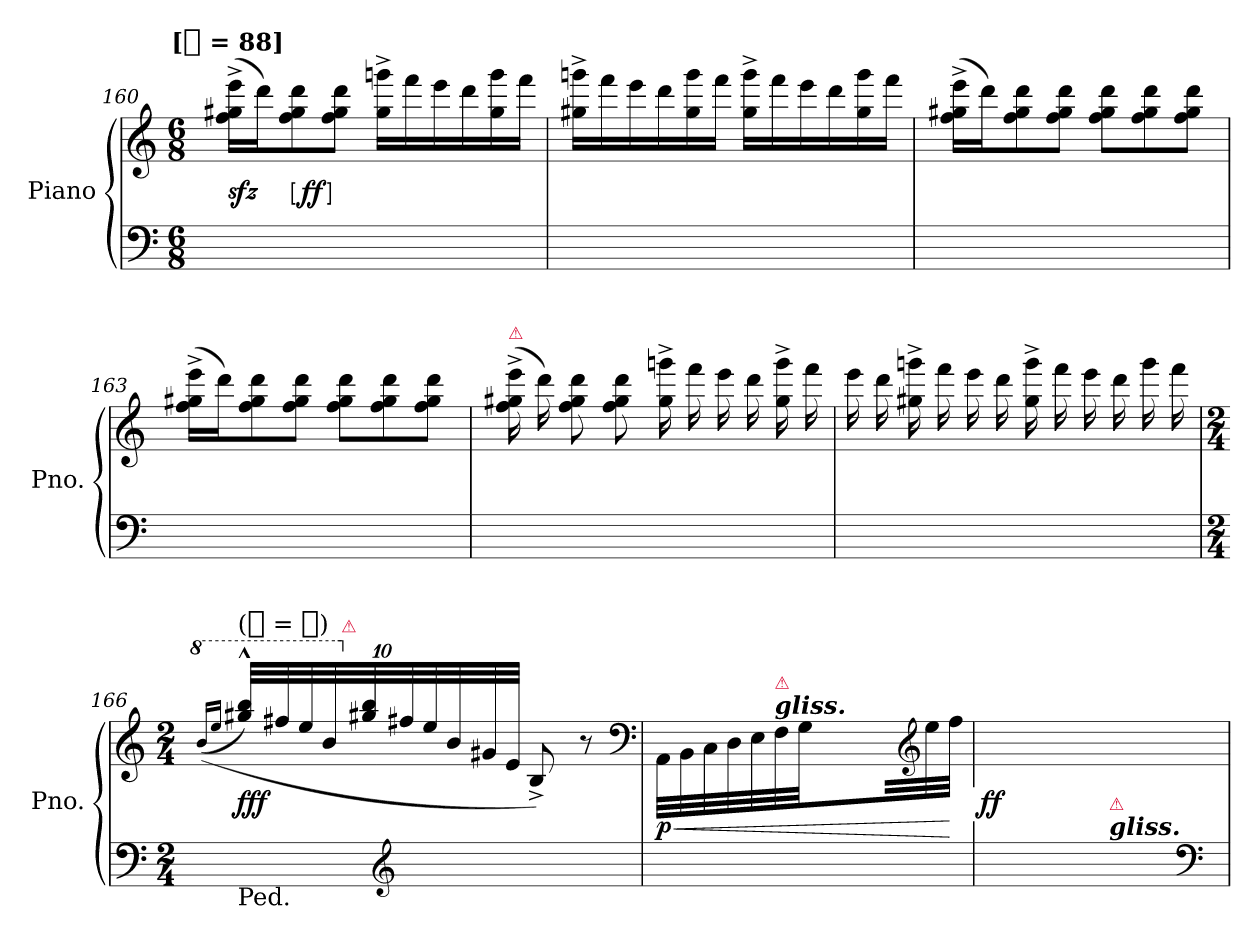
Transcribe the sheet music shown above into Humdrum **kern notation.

**kern	**kern	**dynam
*part1	*part1	*part1
*staff2	*staff1	*staff1/2
*I"Piano	*	*
*I'Pno.	*	*
*clefF4	*clefG2	*
*k[]	*k[]	*
*C:	*C:	*
!!LO:TX:omd:t=[[quarter] = 88]
*M6/8	*M6/8	*
*MM88	*MM88	*
=160	=160	=160
4ryy	(16ff^ 16gg#X^ 16eee^LL	sfz
.	16dddJ)	.
!	!	!LO:DY:ed=brack
.	8ff 8gg# 8ddd	ff
8ryy	8ff 8gg# 8dddJ	.
8ryy	16gg#i^ 16gggni^LL	.
.	16fff	.
8ryy	16eee	.
.	16ddd	.
8ryy	16gg# 16ggg	.
.	16fffJJ	.
=161	=161	=161
8ryy	16gg#X^ 16gggni^LL	.
.	16fff	.
8ryy	16eee	.
.	16ddd	.
8ryy	16gg# 16ggg	.
.	16fffJJ	.
8ryy	16gg#^ 16ggg^LL	.
.	16fff	.
8ryy	16eee	.
.	16ddd	.
8ryy	16gg# 16ggg	.
.	16fffJJ	.
=162	=162	=162
4ryy	(16ff^ 16gg#X^ 16eee^LL	.
.	16dddJ)	.
.	8ff 8gg# 8ddd	.
8ryy	8ff 8gg# 8dddJ	.
8ryy	8ff 8gg# 8dddL	.
8ryy	8ff 8gg# 8ddd	.
8ryy	8ff 8gg# 8dddJ	.
=163	=163	=163
4ryy	(16ff^ 16gg#X^ 16eee^LL	.
.	16dddJ)	.
.	8ff 8gg# 8ddd	.
8ryy	8ff 8gg# 8dddJ	.
8ryy	8ff 8gg# 8dddL	.
8ryy	8ff 8gg# 8ddd	.
8ryy	8ff 8gg# 8dddJ	.
=164	=164	=164
!	!LO:TX:a:color=crimson:t=⚠	!
4ryy	(16ff^ 16gg#X^ 16eee^	.
.	16ddd)	.
.	8ff 8gg# 8ddd	.
8ryy	8ff 8gg# 8ddd	.
8ryy	16gg#i^ 16gggni^	.
.	16fff	.
8ryy	16eee	.
.	16ddd	.
8ryy	16gg#^ 16ggg^	.
.	16fff	.
=165	=165	=165
8ryy	16eee	.
.	16ddd	.
8ryy	16gg#X^ 16gggni^	.
.	16fff	.
8ryy	16eee	.
.	16ddd	.
8ryy	16gg#^ 16ggg^	.
.	16fff	.
8ryy	16eee	.
.	16ddd	.
8ryy	16ggg	.
.	16fff	.
=166	=166	=166
*M2/4	*M2/4	*
*	*8va	*
.	(<(>16qqbb/LL	.
.	16qqeee/JJ	.
!	!LO:TX:a:t=([eighth] = [eighth])	!
!LO:TX:b:t=Ped.	!	!
8ryy	40ggg#X^^\ 40bbb^^\LLL)	fff
.	40fff#X	.
.	40eee	.
.	40bb	.
*	*X8va	*
!	!LO:TX:a:color=crimson:t=⚠	!
.	40gg#X 40bb	.
*clefG2	*	*
8ryy	40ff#X	.
.	40ee	.
.	40b	.
.	40g#X	.
.	40e/JJJ	.
4ryy	8B^</)	.
.	8r	.
*	*clefF4	*
=167	=167	=167
2ryy	32AALLL	< p
.	32BB	.
.	32C	.
.	32D	.
.	32E	.
!	!LO:TX:a:Bi:t=gliss.	!
!	!LO:TX:a:color=crimson:t=⚠	!
.	32F	.
.	32G	.
.	8.ryy	.
.	32ryy	.
*	*clefG2	*
.	32ee	.
.	32ffJJJ	[
=168	=168	=168
32ryy	8ryy	ff
32ryy	.	.
32ryy	.	.
32ryy	.	.
32ryy	16ryy	.
32ryy	.	.
!LO:TX:a:Bi:t=gliss.	!	!
!LO:TX:a:color=crimson:t=⚠	!	!
32ryy	32ryy	.
4ryy	4ryy	.
*clefF4	*	*
32ryy	32ryy	.
=	=	=
*-	*-	*-
